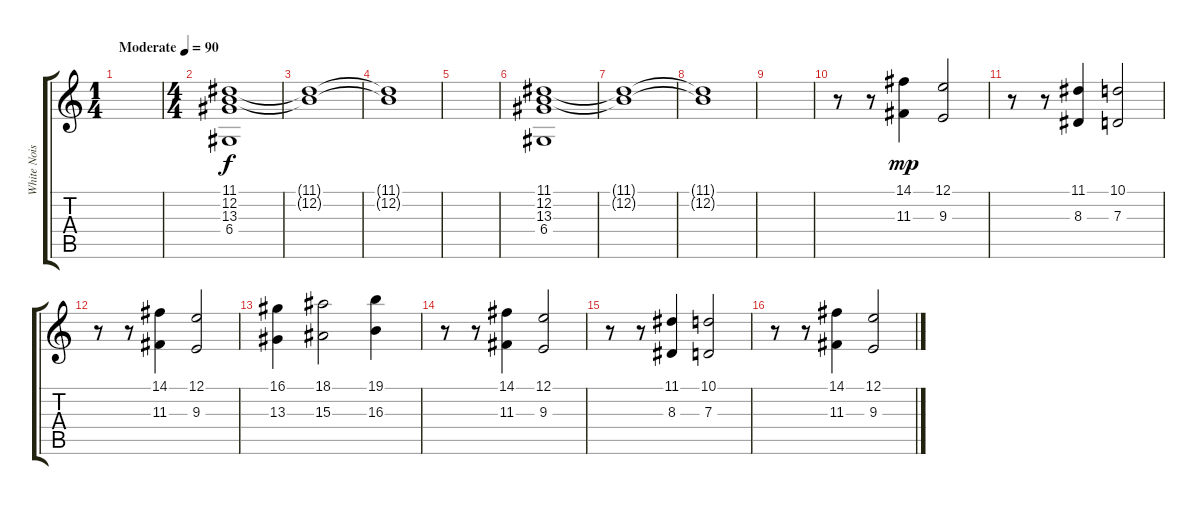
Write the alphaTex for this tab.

\track ("White Noise" "White Nois") {instrument applause}
\staff {score tabs}
\tuning (E4 B3 G3 D3 A2 E2) {hide}
\ts (1 4)
\tempo (90 "Moderate")
\clef g2
\ks c
|
\ts (4 4)
(11.1 12.2 13.3 6.4).1{volume 3} |
(11.1{t} 12.2{t}).1 |
(11.1{t} 12.2{t}).1{volume 2} |
|
(11.1 12.2 13.3 6.4).1{volume 4} |
(11.1{t} 12.2{t}).1 |
(11.1{t} 12.2{t}).1{volume 2} |
|
r.8{volume 9 instrument panflute} r.8 (14.1 11.3).4{dy mp} (12.1 9.3).2 |
r.8 r.8 (11.1 8.3).4 (10.1 7.3).2 |
r.8 r.8 (14.1 11.3).4 (12.1 9.3).2 |
(16.1 13.3).4 (18.1 15.3).2 (19.1 16.3).4 |
r.8 r.8 (14.1 11.3).4 (12.1 9.3).2 |
r.8 r.8 (11.1 8.3).4 (10.1 7.3).2 |
r.8 r.8 (14.1 11.3).4 (12.1 9.3).2
